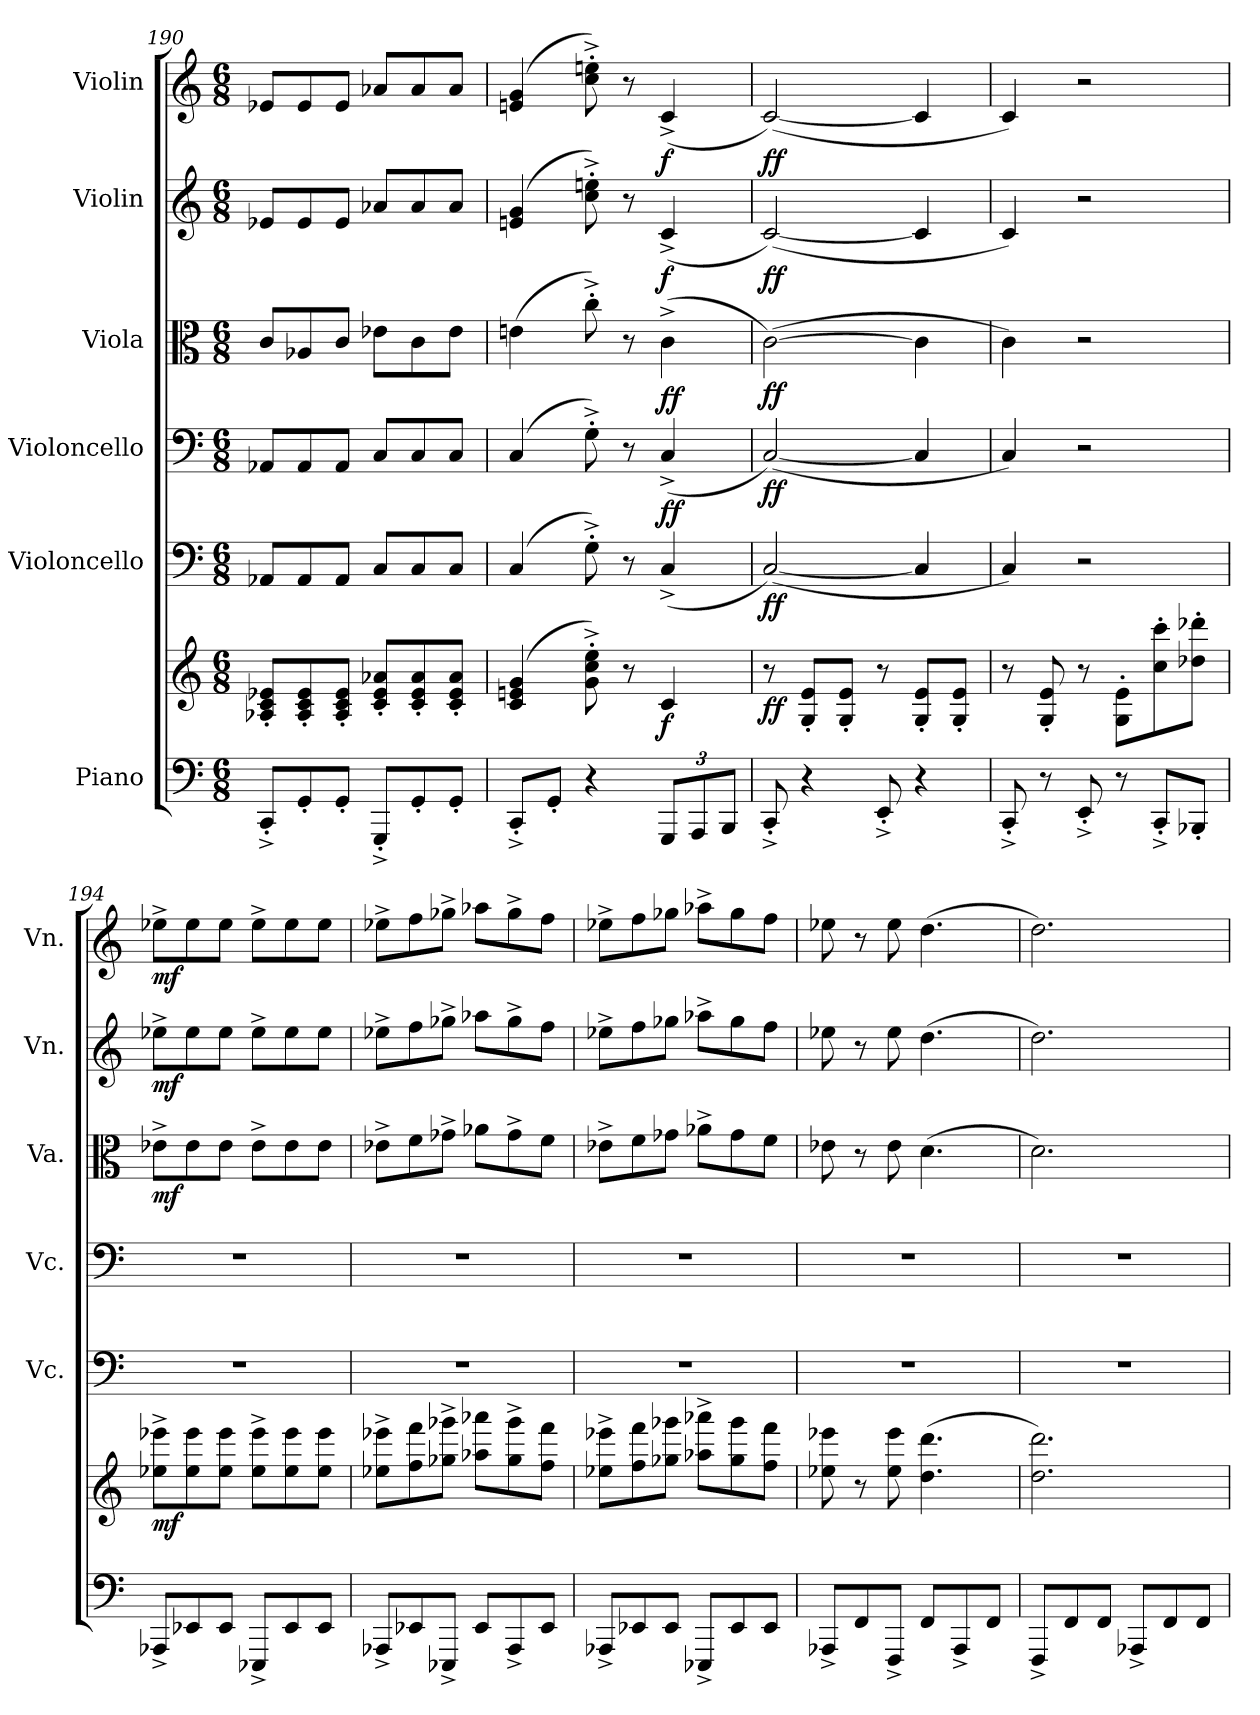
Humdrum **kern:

**kern	**kern	**dynam	**kern	**dynam	**kern	**dynam	**kern	**dynam	**kern	**dynam	**kern	**dynam
*part6	*part6	*part6	*part5	*part5	*part4	*part4	*part3	*part3	*part2	*part2	*part1	*part1
*staff7	*staff6	*staff6/7	*staff5	*staff5	*staff4	*staff4	*staff3	*staff3	*staff2	*staff2	*staff1	*staff1
*I"Piano	*	*	*I"Violoncello	*	*I"Violoncello	*	*I"Viola	*	*I"Violin	*	*I"Violin	*
*	*	*	*I'Vc.	*	*I'Vc.	*	*I'Va.	*	*I'Vn.	*	*I'Vn.	*
*clefF4	*clefG2	*	*clefF4	*	*clefF4	*	*clefC3	*	*clefG2	*	*clefG2	*
*k[]	*k[]	*	*k[]	*	*k[]	*	*k[]	*	*k[]	*	*k[]	*
*M6/8	*M6/8	*	*M6/8	*	*M6/8	*	*M6/8	*	*M6/8	*	*M6/8	*
=190	=190	=190	=190	=190	=190	=190	=190	=190	=190	=190	=190	=190
8CC'^/L	8A-X/' 8c/' 8e-X/'L	.	8AA-X/L	.	8AA-X/L	.	8c/L	.	8e-X/L	.	8e-X/L	.
8GG'/	8A-/' 8c/' 8e-/'	.	8AA-/	.	8AA-/	.	8A-X/	.	8e-/	.	8e-/	.
8GG'/J	8A-/' 8c/' 8e-/'J	.	8AA-/J	.	8AA-/J	.	8c/J	.	8e-/J	.	8e-/J	.
8GGG'^/L	8c/' 8e-/' 8a-X/'L	.	8C/L	.	8C/L	.	8e-X\L	.	8a-X/L	.	8a-X/L	.
8GG'/	8c/' 8e-/' 8a-/'	.	8C/	.	8C/	.	8c\	.	8a-/	.	8a-/	.
8GG'/J	8c/' 8e-/' 8a-/'J	.	8C/J	.	8C/J	.	8e-\J	.	8a-/J	.	8a-/J	.
=191	=191	=191	=191	=191	=191	=191	=191	=191	=191	=191	=191	=191
8CC'^/L	(4c/ 4en/ 4g/	.	(4C/	.	(4C/	.	(4en\	.	(4en/ 4g/	.	(4en/ 4g/	.
8GG'/J	.	.	.	.	.	.	.	.	.	.	.	.
4r	8g\^' 8cc\^' 8ee\^')	.	8G^'\)	.	8G^'\)	.	8cc^'\)	.	8cc\^' 8een\^')	.	8cc\^' 8een\^')	.
.	8r	.	8r	.	8r	.	8r	.	8r	.	8r	.
*Xbrackettup	*	*	*	*	*	*	*	*	*	*	*	*
!	!	!LO:DY:b	!	!LO:DY:a	!	!	!	!	!	!	!	!
!	!	!	!	!LO:DY:n=1:b	!	!LO:DY:a	!	!	!	!	!	!
!	!	!	!	!	!	!LO:DY:n=1:b	!	!	!	!LO:DY:b	!	!LO:DY:b
12GGG/L	4c/	f	(4C^/	f f	(4C^/	f f	(4c^\	.	(4c^/	f	(4c^/	f
12AAA/	.	.	.	.	.	.	.	.	.	.	.	.
12BBB/J	.	.	.	.	.	.	.	.	.	.	.	.
!!LO:PB:g=z
=192	=192	=192	=192	=192	=192	=192	=192	=192	=192	=192	=192	=192
!	!	!LO:DY:b	!	!LO:DY:b	!	!LO:DY:b	!	!LO:DY:b	!	!LO:DY:b	!	!LO:DY:b
8CC'^/	8r	ff	([2C/)	ff	([2C/)	ff	([2c\)	ff	([2c/)	ff	([2c/)	ff
4r	8G/' 8e/'L	.	.	.	.	.	.	.	.	.	.	.
.	8G/' 8e/'J	.	.	.	.	.	.	.	.	.	.	.
8EE'^/	8r	.	.	.	.	.	.	.	.	.	.	.
4r	8G/' 8e/'L	.	4C/]	.	4C/]	.	4c\]	.	4c/]	.	4c/]	.
.	8G/' 8e/'J	.	.	.	.	.	.	.	.	.	.	.
=193	=193	=193	=193	=193	=193	=193	=193	=193	=193	=193	=193	=193
8CC'^/	8r	.	4C/)	.	4C/)	.	4c\)	.	4c/)	.	4c/)	.
8r	8G/' 8e/'	.	.	.	.	.	.	.	.	.	.	.
8EE'^/	8r	.	2r	.	2r	.	2r	.	2r	.	2r	.
8r	8G\' 8e\'L	.	.	.	.	.	.	.	.	.	.	.
8CC'^/L	8cc\' 8ccc\'	.	.	.	.	.	.	.	.	.	.	.
8BBB-X'/J	8dd-X\' 8ddd-X\'J	.	.	.	.	.	.	.	.	.	.	.
=194	=194	=194	=194	=194	=194	=194	=194	=194	=194	=194	=194	=194
!	!	!LO:DY:b	!	!	!	!	!	!LO:DY:b	!	!LO:DY:b	!	!LO:DY:b
8AAA-X^/L	8ee-X\^ 8eee-X\^L	mf	2.r	.	2.r	.	8e-X^\L	mf	8ee-X^\L	mf	8ee-X^\L	mf
8EE-X/	8ee-\ 8eee-\	.	.	.	.	.	8e-\	.	8ee-\	.	8ee-\	.
8EE-/J	8ee-\ 8eee-\J	.	.	.	.	.	8e-\J	.	8ee-\J	.	8ee-\J	.
8EEE-X^/L	8ee-\^ 8eee-\^L	.	.	.	.	.	8e-^\L	.	8ee-^\L	.	8ee-^\L	.
8EE-/	8ee-\ 8eee-\	.	.	.	.	.	8e-\	.	8ee-\	.	8ee-\	.
8EE-/J	8ee-\ 8eee-\J	.	.	.	.	.	8e-\J	.	8ee-\J	.	8ee-\J	.
=195	=195	=195	=195	=195	=195	=195	=195	=195	=195	=195	=195	=195
8AAA-X^/L	8ee-X\^ 8eee-X\^L	.	2.r	.	2.r	.	8e-X^\L	.	8ee-X^\L	.	8ee-X^\L	.
8EE-X/	8ff\ 8fff\	.	.	.	.	.	8f\	.	8ff\	.	8ff\	.
8EEE-X^/J	8gg-X\^ 8ggg-X\^J	.	.	.	.	.	8g-X^\J	.	8gg-X^\J	.	8gg-X^\J	.
8EE-/L	8aa-X\ 8aaa-X\L	.	.	.	.	.	8a-X\L	.	8aa-X\L	.	8aa-X\L	.
8AAA-^/	8gg-\^ 8ggg-\^	.	.	.	.	.	8g-^\	.	8gg-^\	.	8gg-^\	.
8EE-/J	8ff\ 8fff\J	.	.	.	.	.	8f\J	.	8ff\J	.	8ff\J	.
=196	=196	=196	=196	=196	=196	=196	=196	=196	=196	=196	=196	=196
8AAA-X^/L	8ee-X\^ 8eee-X\^L	.	2.r	.	2.r	.	8e-X^\L	.	8ee-X^\L	.	8ee-X^\L	.
8EE-X/	8ff\ 8fff\	.	.	.	.	.	8f\	.	8ff\	.	8ff\	.
8EE-/J	8gg-X\ 8ggg-X\J	.	.	.	.	.	8g-X\J	.	8gg-X\J	.	8gg-X\J	.
8EEE-X^/L	8aa-X\^ 8aaa-X\^L	.	.	.	.	.	8a-X^\L	.	8aa-X^\L	.	8aa-X^\L	.
8EE-/	8gg-\ 8ggg-\	.	.	.	.	.	8g-\	.	8gg-\	.	8gg-\	.
8EE-/J	8ff\ 8fff\J	.	.	.	.	.	8f\J	.	8ff\J	.	8ff\J	.
!!LO:LB:g=z
=197	=197	=197	=197	=197	=197	=197	=197	=197	=197	=197	=197	=197
8AAA-X^/L	8ee-X\ 8eee-X\	.	2.r	.	2.r	.	8e-X\	.	8ee-X\	.	8ee-X\	.
8FF/	8r	.	.	.	.	.	8r	.	8r	.	8r	.
8FFF^/J	8ee-\ 8eee-\	.	.	.	.	.	8e-\	.	8ee-\	.	8ee-\	.
8FF/L	(4.dd\ 4.ddd\	.	.	.	.	.	(4.d\	.	(4.dd\	.	(4.dd\	.
8AAA-^/	.	.	.	.	.	.	.	.	.	.	.	.
8FF/J	.	.	.	.	.	.	.	.	.	.	.	.
=198	=198	=198	=198	=198	=198	=198	=198	=198	=198	=198	=198	=198
8FFF^/L	2.dd\ 2.ddd\)	.	2.r	.	2.r	.	2.d\)	.	2.dd\)	.	2.dd\)	.
8FF/	.	.	.	.	.	.	.	.	.	.	.	.
8FF/J	.	.	.	.	.	.	.	.	.	.	.	.
8AAA-X^/L	.	.	.	.	.	.	.	.	.	.	.	.
8FF/	.	.	.	.	.	.	.	.	.	.	.	.
8FF/J	.	.	.	.	.	.	.	.	.	.	.	.
=	=	=	=	=	=	=	=	=	=	=	=	=
*-	*-	*-	*-	*-	*-	*-	*-	*-	*-	*-	*-	*-
